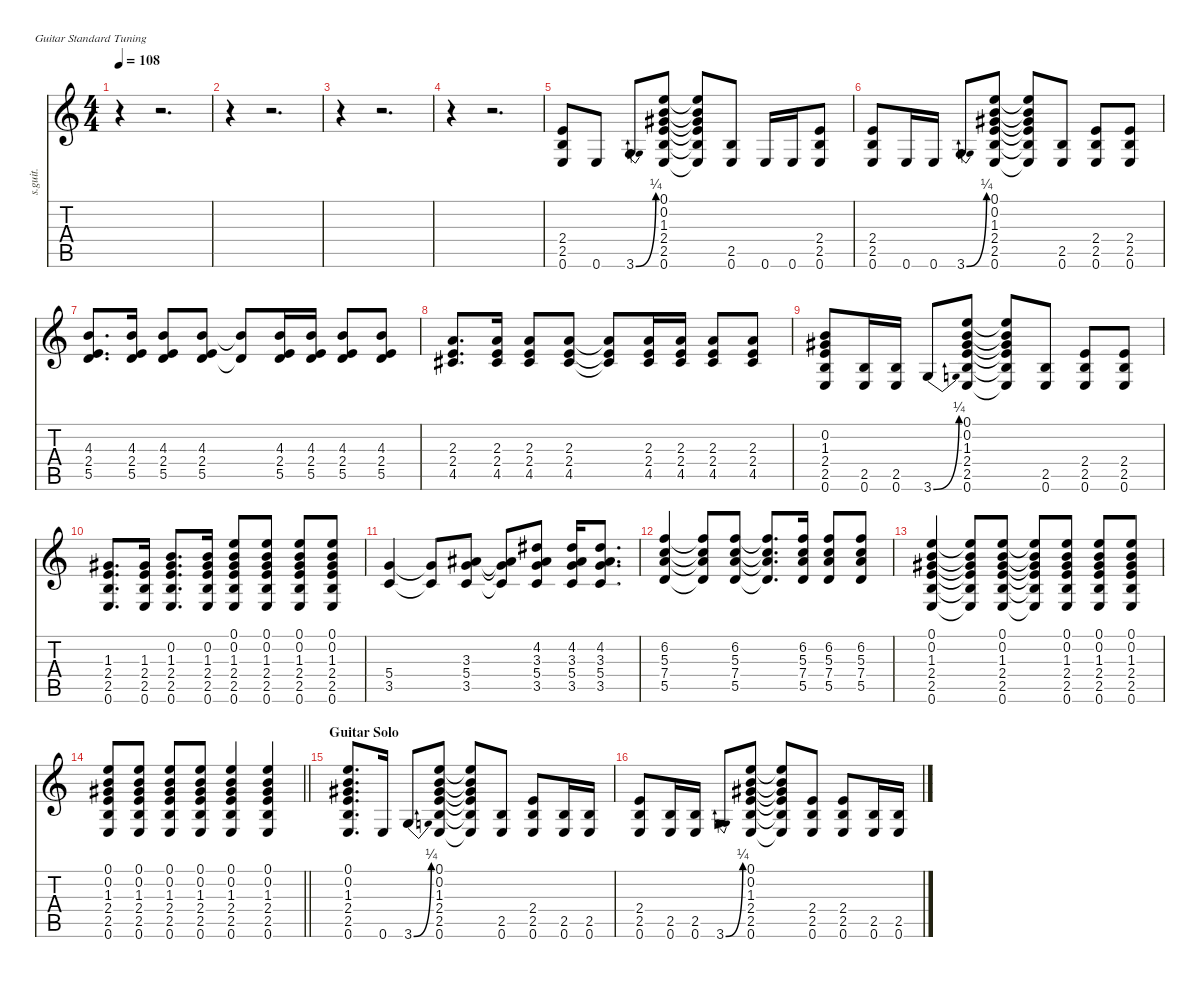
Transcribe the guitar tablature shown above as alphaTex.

\defaultSystemsLayout 4
\hideDynamics
\bracketExtendMode nobrackets
\otherSystemsTrackNameOrientation horizontal
\track ("Guitar (Larry Lee)" "s.guit.") {instrument acousticguitarsteel}
\staff {score tabs}
\tuning (E4 B3 G3 D3 A2 E2)
\ts (4 4)
\tempo 108
\clef g2
\ks c
r.4{dy f beam Down} r.2{d beam Down} |
r.4{beam Down} r.2{d beam Down} |
r.4{beam Down} r.2{d beam Down} |
r.4{beam Down} r.2{d beam Down} |
(2.4 2.5 0.6).8{beam Up} 0.6.8{beam Up} 3.6{be (bend 0 0 30 1)}.8{beam Up} (0.1 0.2 1.3{acc #} 2.4 2.5 0.6).8{beam Up} (0.1{t} 0.2{t} 1.3{t acc #} 2.4{t} 2.5{t} 0.6{t}).8{beam Up} (2.5 0.6).8{beam Up} 0.6.16{beam Up} 0.6.16{beam Up} (2.4 2.5 0.6).8{beam Up} |
(2.4 2.5 0.6).8{beam Up} 0.6.16{beam Up} 0.6.16{beam Up} 3.6{be (bend 0 0 30 1)}.8{beam Up} (0.1 0.2 1.3{acc #} 2.4 2.5 0.6).8{beam Up} (0.1{t} 0.2{t} 1.3{t acc #} 2.4{t} 2.5{t} 0.6{t}).8{beam Up} (2.5 0.6).8{beam Up} (2.4 2.5 0.6).8{beam Up} (2.4 2.5 0.6).8{beam Up} |
(4.3 2.4 5.5).8{d beam Up} (4.3 2.4 5.5).16{beam Up} (4.3 2.4 5.5).8{beam Up} (4.3 2.4 5.5).8{beam Up} (4.3{t} 5.5{t}).8{beam Up} (4.3 2.4 5.5).16{beam Up} (4.3 2.4 5.5).16{beam Up} (4.3 2.4 5.5).8{beam Up} (4.3 2.4 5.5).8{beam Up} |
(2.3 2.4 4.5{acc #}).8{d beam Up} (2.3 2.4 4.5{acc #}).16{beam Up} (2.3 2.4 4.5{acc #}).8{beam Up} (2.3 2.4 4.5{acc #}).8{beam Up} (2.3{t} 2.4{t} 4.5{t acc #}).8{beam Up} (2.3 2.4 4.5{acc #}).16{beam Up} (2.3 2.4 4.5{acc #}).16{beam Up} (2.3 2.4 4.5{acc #}).8{beam Up} (2.3 2.4 4.5{acc #}).8{beam Up} |
(0.2 1.3{acc #} 2.4 2.5 0.6).8{beam Up} (2.5 0.6).16{beam Up} (2.5 0.6).16{beam Up} 3.6{be (bend 0 0 30 1)}.8{beam Up} (0.1 0.2 1.3{acc #} 2.4 2.5 0.6).8{beam Up} (0.1{t} 0.2{t} 1.3{t acc #} 2.4{t} 2.5{t} 0.6{t}).8{beam Up} (2.5 0.6).8{beam Up} (2.4 2.5 0.6).8{beam Up} (2.4 2.5 0.6).8{beam Up} |
(1.3{acc #} 2.4 2.5 0.6).8{d beam Up} (1.3{acc #} 2.4 2.5 0.6).16{beam Up} (0.2 1.3{acc #} 2.4 2.5 0.6).8{d beam Up} (0.2 1.3{acc #} 2.4 2.5 0.6).16{beam Up} (0.1 0.2 1.3{acc #} 2.4 2.5 0.6).8{beam Up} (0.1 0.2 1.3{acc #} 2.4 2.5 0.6).8{beam Up} (0.1 0.2 1.3{acc #} 2.4 2.5 0.6).8{beam Up} (0.1 0.2 1.3{acc #} 2.4 2.5 0.6).8{beam Up} |
(5.4 3.5).4{beam Up} (5.4{t} 3.5{t}).8{beam Up} (3.3{acc #} 5.4 3.5).8{beam Up} (3.3{t acc #} 5.4{t} 3.5{t}).8{beam Up} (4.2{acc #} 3.3{acc #} 5.4 3.5).8{beam Up} (4.2{acc #} 3.3{acc #} 5.4 3.5).16{beam Up} (4.2{acc #} 3.3{acc #} 5.4 3.5).8{d beam Up} |
(6.2 5.3 7.4 5.5).4{beam Up} (6.2{t} 5.3{t} 7.4{t} 5.5{t}).8{beam Up} (6.2 5.3 7.4 5.5).8{beam Up} (6.2{t} 5.3{t} 7.4{t} 5.5{t}).8{d beam Up} (6.2 5.3 7.4 5.5).16{beam Up} (6.2 5.3 7.4 5.5).8{beam Up} (6.2 5.3 7.4 5.5).8{beam Up} |
(0.1 0.2 1.3{acc #} 2.4 2.5 0.6).4{beam Up} (0.1{t} 0.2{t} 1.3{t acc #} 2.4{t} 2.5{t} 0.6{t}).8{beam Up} (0.1 0.2 1.3{acc #} 2.4 2.5 0.6).8{beam Up} (0.1{t} 0.2{t} 1.3{t acc #} 2.4{t} 2.5{t} 0.6{t}).8{beam Up} (0.1 0.2 1.3{acc #} 2.4 2.5 0.6).8{beam Up} (0.1 0.2 1.3{acc #} 2.4 2.5 0.6).8{beam Up} (0.1 0.2 1.3{acc #} 2.4 2.5 0.6).8{beam Up} |
\barLineRight lightlight
(0.1 0.2 1.3{acc #} 2.4 2.5 0.6).8{beam Up} (0.1 0.2 1.3{acc #} 2.4 2.5 0.6).8{beam Up} (0.1 0.2 1.3{acc #} 2.4 2.5 0.6).8{beam Up} (0.1 0.2 1.3{acc #} 2.4 2.5 0.6).8{beam Up} (0.1 0.2 1.3{acc #} 2.4 2.5 0.6).4{beam Up} (0.1 0.2 1.3{acc #} 2.4 2.5 0.6).4{beam Up} |
\section ("" "Guitar Solo")
(0.1 0.2 1.3{acc #} 2.4 2.5 0.6).8{d beam Up} 0.6.16{beam Up} 3.6{be (bend 0 0 30 1)}.8{beam Up} (0.1 0.2 1.3{acc #} 2.4 2.5 0.6).8{beam Up} (0.1{t} 0.2{t} 1.3{t acc #} 2.4{t} 2.5{t} 0.6{t}).8{beam Up} (2.5 0.6).8{beam Up} (2.4 2.5 0.6).8{beam Up} (2.5 0.6).16{beam Up} (2.5 0.6).16{beam Up} |
(2.4 2.5 0.6).8{beam Up} (2.5 0.6).16{beam Up} (2.5 0.6).16{beam Up} 3.6{be (bend 0 0 30 1)}.8{beam Up} (0.1 0.2 1.3{acc #} 2.4 2.5 0.6).8{beam Up} (0.1{t} 0.2{t} 1.3{t acc #} 2.4{t} 2.5{t} 0.6{t}).8{beam Up} (2.4 2.5 0.6).8{beam Up} (2.4 2.5 0.6).8{beam Up} (2.5 0.6).16{beam Up} (2.5 0.6).16{beam Up}
